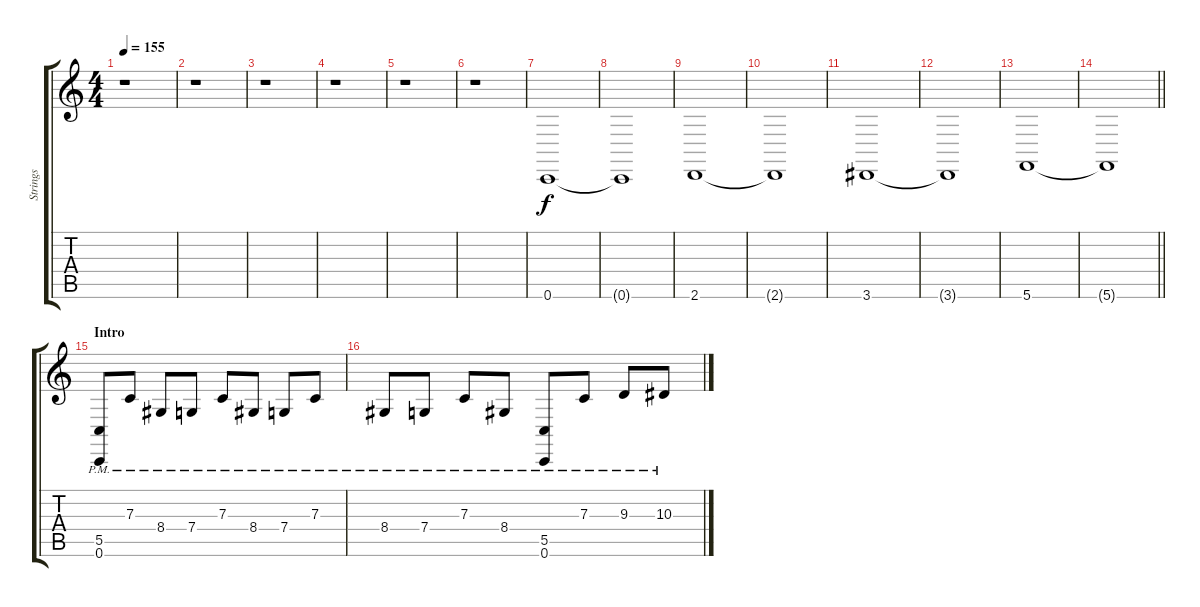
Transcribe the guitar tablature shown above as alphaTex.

\track ("Strings" "Strings") {instrument stringensemble1}
\staff {score tabs}
\tuning (D4 A3 F3 C3 G2 C2) {hide}
\ts (4 4)
\tempo 155
\clef g2
\ks c
r.1{dy f} |
r.1 |
r.1 |
r.1 |
r.1 |
r.1 |
0.6.1 |
0.6{t}.1 |
2.6.1 |
2.6{t}.1 |
3.6.1 |
3.6{t}.1 |
5.6.1 |
\barLineRight lightlight
5.6{t}.1 |
\section ("" "Intro")
(5.5{pm} 0.6).8 7.3{pm}.8 8.4{pm}.8 7.4{pm}.8 7.3{pm}.8 8.4{pm}.8 7.4{pm}.8 7.3{pm}.8 |
8.4{pm}.8 7.4{pm}.8 7.3{pm}.8 8.4{pm}.8 (5.5{pm} 0.6).8 7.3{pm}.8 9.3{pm}.8 10.3{pm}.8
